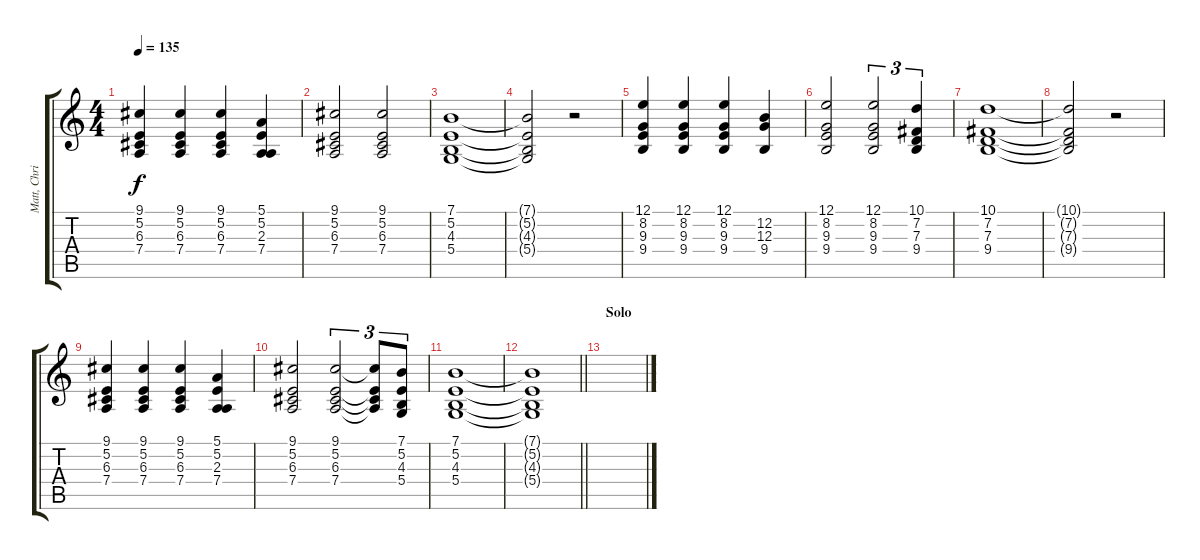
\track ("Matt, Chris, Dom, Morgan" "Matt, Chri") {instrument choiraahs}
\staff {score tabs}
\tuning (E4 B3 G3 D3 A2 E2) {hide}
\ts (4 4)
\tempo 135
\clef g2
\ks c
(9.1 5.2 6.3 7.4).4{dy f} (9.1 5.2 6.3 7.4).4 (9.1 5.2 6.3 7.4).4 (5.1 5.2 2.3 7.4).4 |
(9.1 5.2 6.3 7.4).2 (9.1 5.2 6.3 7.4).2 |
(7.1 5.2 4.3 5.4).1 |
(7.1{t} 5.2{t} 4.3{t} 5.4{t}).2 r.2 |
(12.1 8.2 9.3 9.4).4 (12.1 8.2 9.3 9.4).4 (12.1 8.2 9.3 9.4).4 (12.2 12.3 9.4).4 |
(12.1 8.2 9.3 9.4).2 (12.1 8.2 9.3 9.4).2{tu (3 2)} (10.1 7.2 7.3 9.4).4{tu (3 2)} |
(10.1 7.2 7.3 9.4).1 |
(10.1{t} 7.2{t} 7.3{t} 9.4{t}).2 r.2 |
(9.1 5.2 6.3 7.4).4 (9.1 5.2 6.3 7.4).4 (9.1 5.2 6.3 7.4).4 (5.1 5.2 2.3 7.4).4 |
(9.1 5.2 6.3 7.4).2 (9.1 5.2 6.3 7.4).2{tu (3 2)} (9.1{t} 5.2{t} 6.3{t} 7.4{t}).8{tu (3 2)} (7.1 5.2 4.3 5.4).8{tu (3 2)} |
(7.1 5.2 4.3 5.4).1 |
\barLineRight lightlight
(7.1{t} 5.2{t} 4.3{t} 5.4{t}).1 |
\section ("" "Solo")
